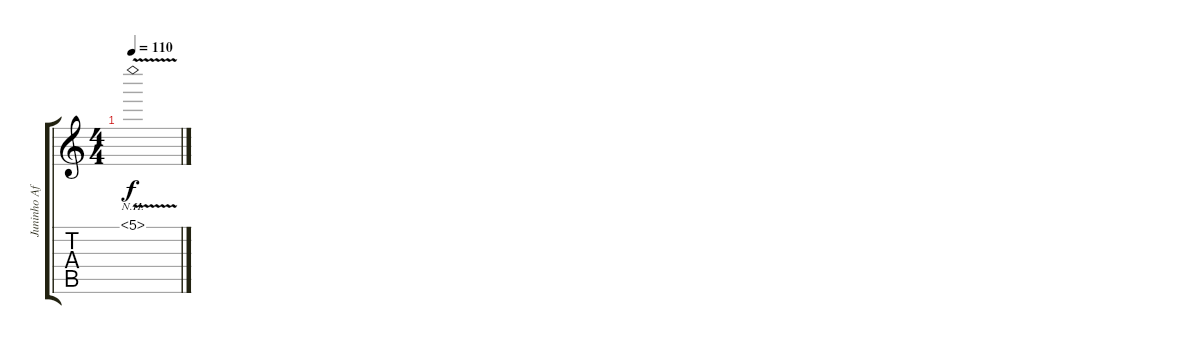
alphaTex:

\track ("Juninho Afran" "Juninho Af") {instrument distortionguitar}
\staff {score tabs}
\tuning (E4 B3 G3 D3 A2 E2) {hide}
\ts (4 4)
\tempo 110
\clef g2
\ks c
5.1{nh v}.1{dy f}
